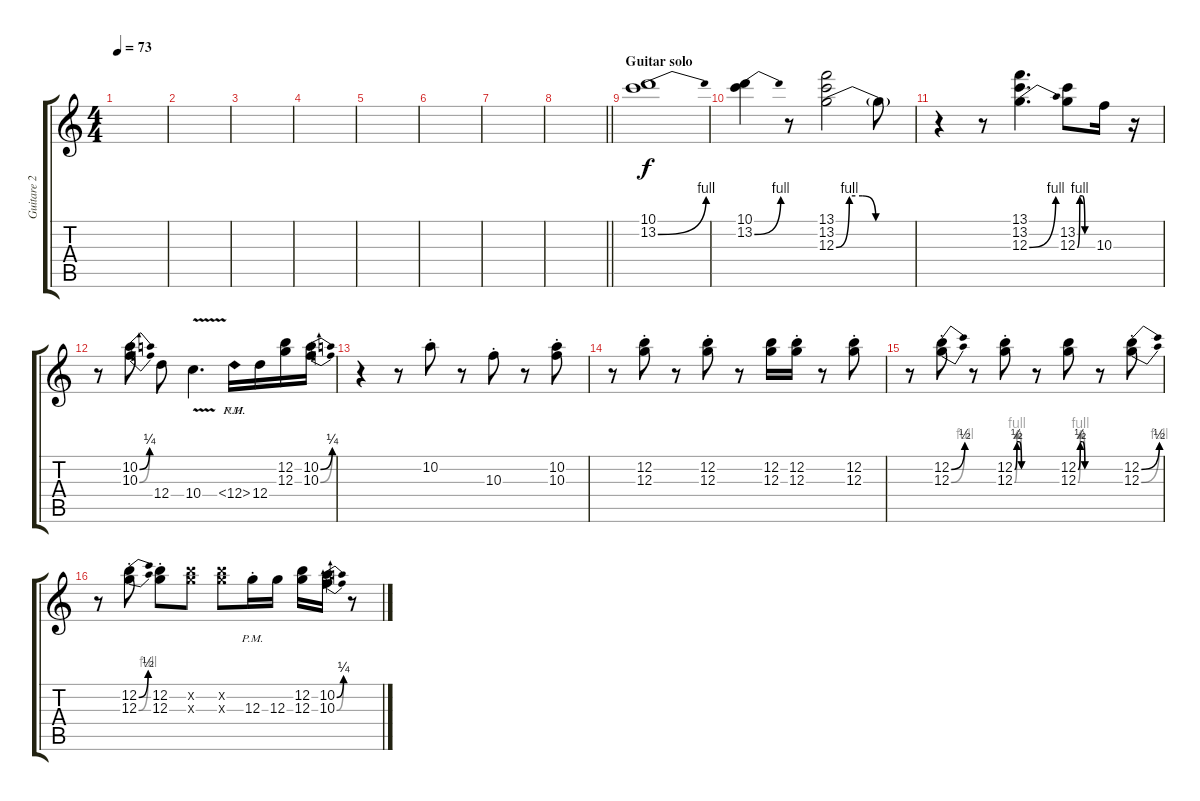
\track ("Guitare 2" "Guitare 2") {instrument overdrivenguitar}
\staff {score tabs}
\tuning (E4 B3 G3 D3 A2 E2) {hide}
\ts (4 4)
\tempo 73
\clef g2
\ks c
|
|
|
|
|
|
|
\barLineRight lightlight
|
\section ("" "Guitar solo")
(10.1 13.2{be (bend 0 0 60 4)}).1 |
(10.1 13.2{be (bend 0 0 60 4)}).4 r.8 (13.1 13.2 12.3{be (custom 0 0 10 4 20 4 30 0 60 0)}).2 12.3{t}.8 |
r.4 r.8 (13.1 13.2 12.3{be (bend 0 0 60 4)}).4{d} (13.2 12.3{be (custom 0 0 10 4 20 4 30 0 60 0)}).8 10.3.16 r.16 |
r.8 (10.2{be (bend 0 0 60 1)} 10.3{be (bend 0 0 60 1)}).8 12.4.8 10.4{v}.4{d} 12.4{nh pm}.16 12.4.16 (12.2 12.3).16 (10.2{be (bend 0 0 60 1)} 10.3{be (bend 0 0 60 1)}).16 |
r.4 r.8 10.2{st}.8 r.8 10.3{st}.8 r.8 (10.2{st} 10.3{st}).8 |
r.8 (12.2{st} 12.3{st}).8 r.8 (12.2{st} 12.3{st}).8 r.8 (12.2 12.3).16 (12.2{st} 12.3{st}).16 r.8 (12.2{st} 12.3{st}).8 |
r.8 (12.2{be (bend 0 0 60 2) st} 12.3{be (bend 0 0 60 4) st}).8 r.8 (12.2{be (custom 0 0 10 2 20 2 30 0 60 0) st} 12.3{be (custom 0 0 10 4 20 4 30 0 60 0) st}).8 r.8 (12.2{be (custom 0 0 10 2 20 2 30 0 60 0)} 12.3{be (custom 0 0 10 4 20 4 30 0 60 0)}).8 r.8 (12.2{be (bend 0 0 60 2) st} 12.3{be (bend 0 0 60 4) st}).8 |
r.8 (12.2{be (bend 0 0 60 2) st} 12.3{be (bend 0 0 60 4) st}).8 (12.2{st} 12.3{st}).8 (12.2{x} 12.3{x}).8 (12.2{x} 12.3{x}).8 12.3{pm st}.16 12.3.16 (12.2 12.3).16 (10.2{be (bend 0 0 60 1)} 10.3{be (bend 0 0 60 1)}).16 r.8
